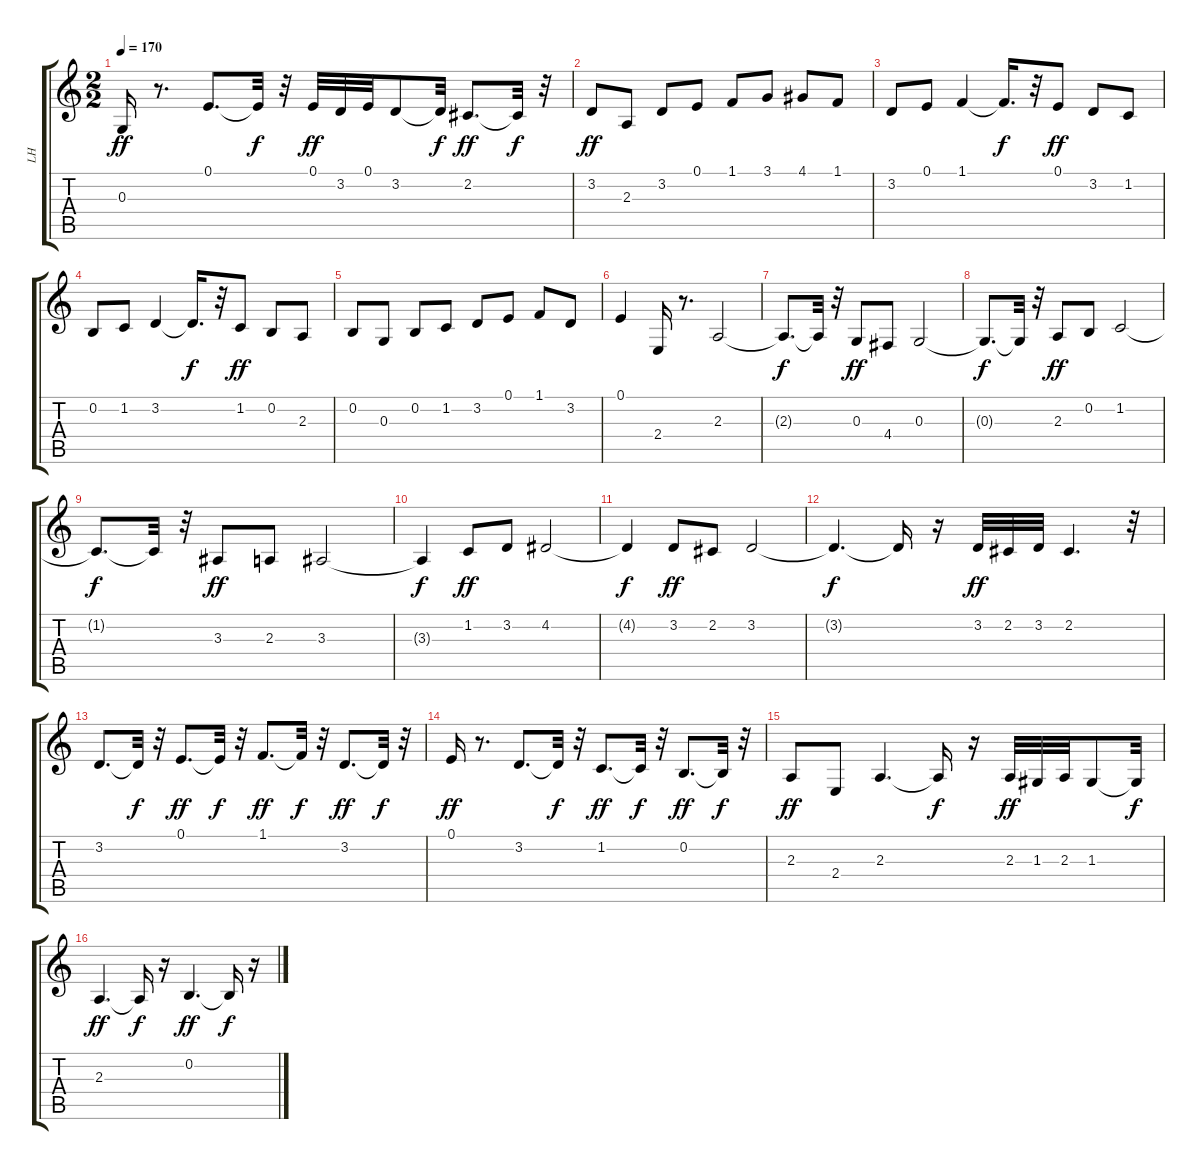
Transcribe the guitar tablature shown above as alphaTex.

\track ("LH" "LH") {instrument harpsichord}
\staff {score tabs}
\tuning (E4 B3 G3 D3 A2 E2) {hide}
\ts (2 2)
\tempo 170
\clef g2
\ks c
0.3.16{dy ff} r.8{d} 0.1.8{d} 0.1{t}.32{dy f} r.32 0.1.32{dy ff} 3.2.32 0.1.32 3.2.8 3.2{t}.32{dy f} 2.2.8{d dy ff} 2.2{t}.32{dy f} r.32 |
3.2.8{dy ff} 2.3.8 3.2.8 0.1.8 1.1.8 3.1.8 4.1.8 1.1.8 |
3.2.8 0.1.8 1.1.4 1.1{t}.16{d dy f} r.32 0.1.8{dy ff} 3.2.8 1.2.8 |
0.2.8 1.2.8 3.2.4 3.2{t}.16{d dy f} r.32 1.2.8{dy ff} 0.2.8 2.3.8 |
0.2.8 0.3.8 0.2.8 1.2.8 3.2.8 0.1.8 1.1.8 3.2.8 |
0.1.4 2.4.16 r.8{d} 2.3.2 |
2.3{t}.8{d dy f} 2.3{t}.32 r.32 0.3.8{dy ff} 4.4.8 0.3.2 |
0.3{t}.8{d dy f} 0.3{t}.32 r.32 2.3.8{dy ff} 0.2.8 1.2.2 |
1.2{t}.8{d dy f} 1.2{t}.32 r.32 3.3.8{dy ff} 2.3.8 3.3.2 |
3.3{t}.4{dy f} 1.2.8{dy ff} 3.2.8 4.2.2 |
4.2{t}.4{dy f} 3.2.8{dy ff} 2.2.8 3.2.2 |
3.2{t}.4{d dy f} 3.2{t}.16 r.16 3.2.32{dy ff} 2.2.32 3.2.32 2.2.4{d} r.32 |
3.2.8{d} 3.2{t}.32{dy f} r.32 0.1.8{d dy ff} 0.1{t}.32{dy f} r.32 1.1.8{d dy ff} 1.1{t}.32{dy f} r.32 3.2.8{d dy ff} 3.2{t}.32{dy f} r.32 |
0.1.16{dy ff} r.8{d} 3.2.8{d} 3.2{t}.32{dy f} r.32 1.2.8{d dy ff} 1.2{t}.32{dy f} r.32 0.2.8{d dy ff} 0.2{t}.32{dy f} r.32 |
2.3.8{dy ff} 2.4.8 2.3.4{d} 2.3{t}.16{dy f} r.16 2.3.32{dy ff} 1.3.32 2.3.32 1.3.8 1.3{t}.32{dy f} |
2.3.4{d dy ff} 2.3{t}.16{dy f} r.16 0.2.4{d dy ff} 0.2{t}.16{dy f} r.16
